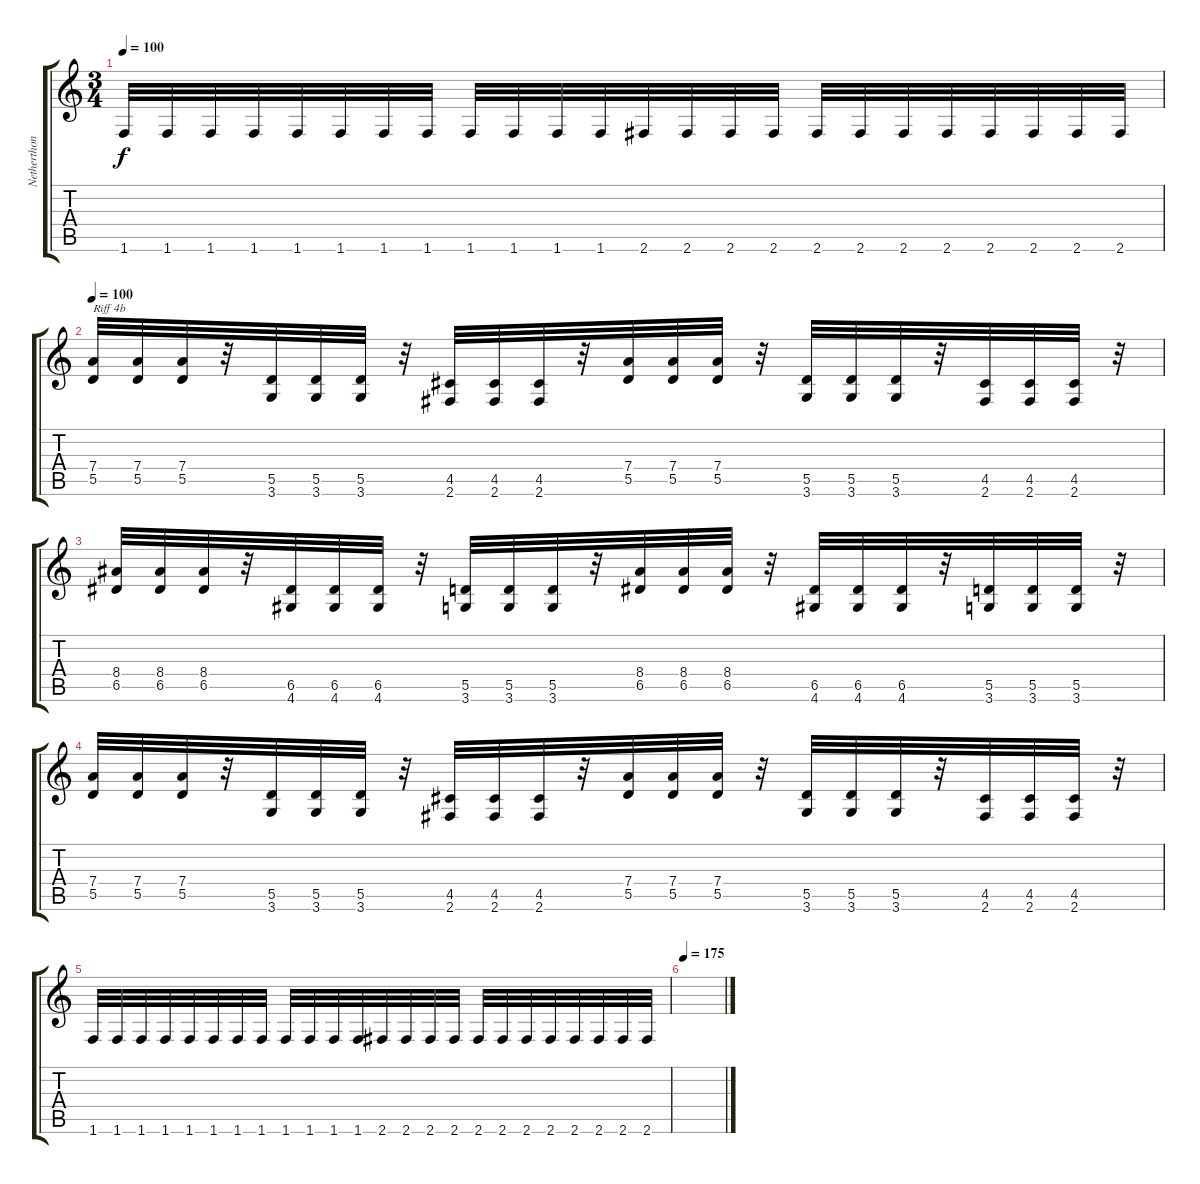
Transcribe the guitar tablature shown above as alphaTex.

\track ("Netherthon (Bass)" "Netherthon") {instrument electricbasspick}
\staff {score tabs}
\tuning (E4 B3 G3 D3 A2 E2) {hide}
\ts (3 4)
\tempo 100
\clef g2
\ks c
1.6.32{dy f} 1.6.32 1.6.32 1.6.32 1.6.32 1.6.32 1.6.32 1.6.32 1.6.32 1.6.32 1.6.32 1.6.32 2.6.32 2.6.32 2.6.32 2.6.32 2.6.32 2.6.32 2.6.32 2.6.32 2.6.32 2.6.32 2.6.32 2.6.32 |
\tempo 100
(7.4 5.5).32{txt "Riff 4b"} (7.4 5.5).32 (7.4 5.5).32 r.32 (5.5 3.6).32 (5.5 3.6).32 (5.5 3.6).32 r.32 (4.5 2.6).32 (4.5 2.6).32 (4.5 2.6).32 r.32 (7.4 5.5).32 (7.4 5.5).32 (7.4 5.5).32 r.32 (5.5 3.6).32 (5.5 3.6).32 (5.5 3.6).32 r.32 (4.5 2.6).32 (4.5 2.6).32 (4.5 2.6).32 r.32 |
(8.4 6.5).32 (8.4 6.5).32 (8.4 6.5).32 r.32 (6.5 4.6).32 (6.5 4.6).32 (6.5 4.6).32 r.32 (5.5 3.6).32 (5.5 3.6).32 (5.5 3.6).32 r.32 (8.4 6.5).32 (8.4 6.5).32 (8.4 6.5).32 r.32 (6.5 4.6).32 (6.5 4.6).32 (6.5 4.6).32 r.32 (5.5 3.6).32 (5.5 3.6).32 (5.5 3.6).32 r.32 |
(7.4 5.5).32 (7.4 5.5).32 (7.4 5.5).32 r.32 (5.5 3.6).32 (5.5 3.6).32 (5.5 3.6).32 r.32 (4.5 2.6).32 (4.5 2.6).32 (4.5 2.6).32 r.32 (7.4 5.5).32 (7.4 5.5).32 (7.4 5.5).32 r.32 (5.5 3.6).32 (5.5 3.6).32 (5.5 3.6).32 r.32 (4.5 2.6).32 (4.5 2.6).32 (4.5 2.6).32 r.32 |
1.6.32 1.6.32 1.6.32 1.6.32 1.6.32 1.6.32 1.6.32 1.6.32 1.6.32 1.6.32 1.6.32 1.6.32 2.6.32 2.6.32 2.6.32 2.6.32 2.6.32 2.6.32 2.6.32 2.6.32 2.6.32 2.6.32 2.6.32 2.6.32 |
\tempo 175
